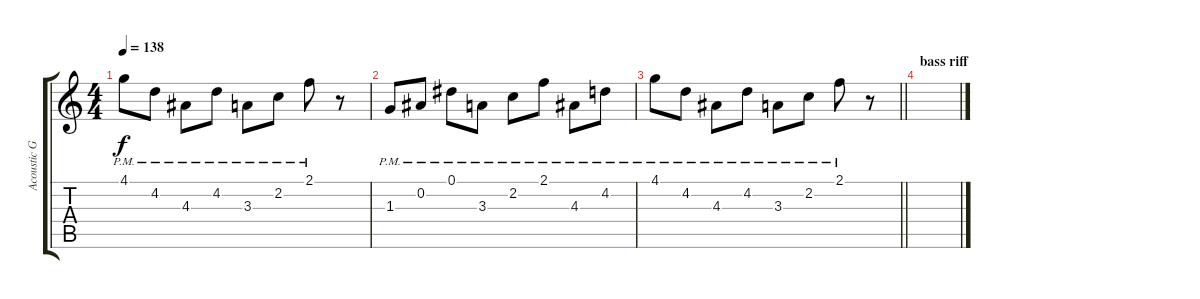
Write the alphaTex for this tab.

\track ("Acoustic Guitar 2" "Acoustic G") {instrument acousticguitarsteel}
\staff {score tabs}
\tuning (Eb4 Bb3 Gb3 Db3 Ab2 Eb2) {hide}
\ts (4 4)
\tempo 138
\clef g2
\ks c
4.1{pm}.8{dy f} 4.2{pm}.8 4.3{pm}.8 4.2{pm}.8 3.3{pm}.8 2.2{pm}.8 2.1{pm}.8 r.8 |
1.3{pm}.8 0.2{pm}.8 0.1{pm}.8 3.3{pm}.8 2.2{pm}.8 2.1{pm}.8 4.3{pm}.8 4.2{pm}.8 |
\barLineRight lightlight
4.1{pm}.8 4.2{pm}.8 4.3{pm}.8 4.2{pm}.8 3.3{pm}.8 2.2{pm}.8 2.1{pm}.8 r.8 |
\section ("" "bass riff")
